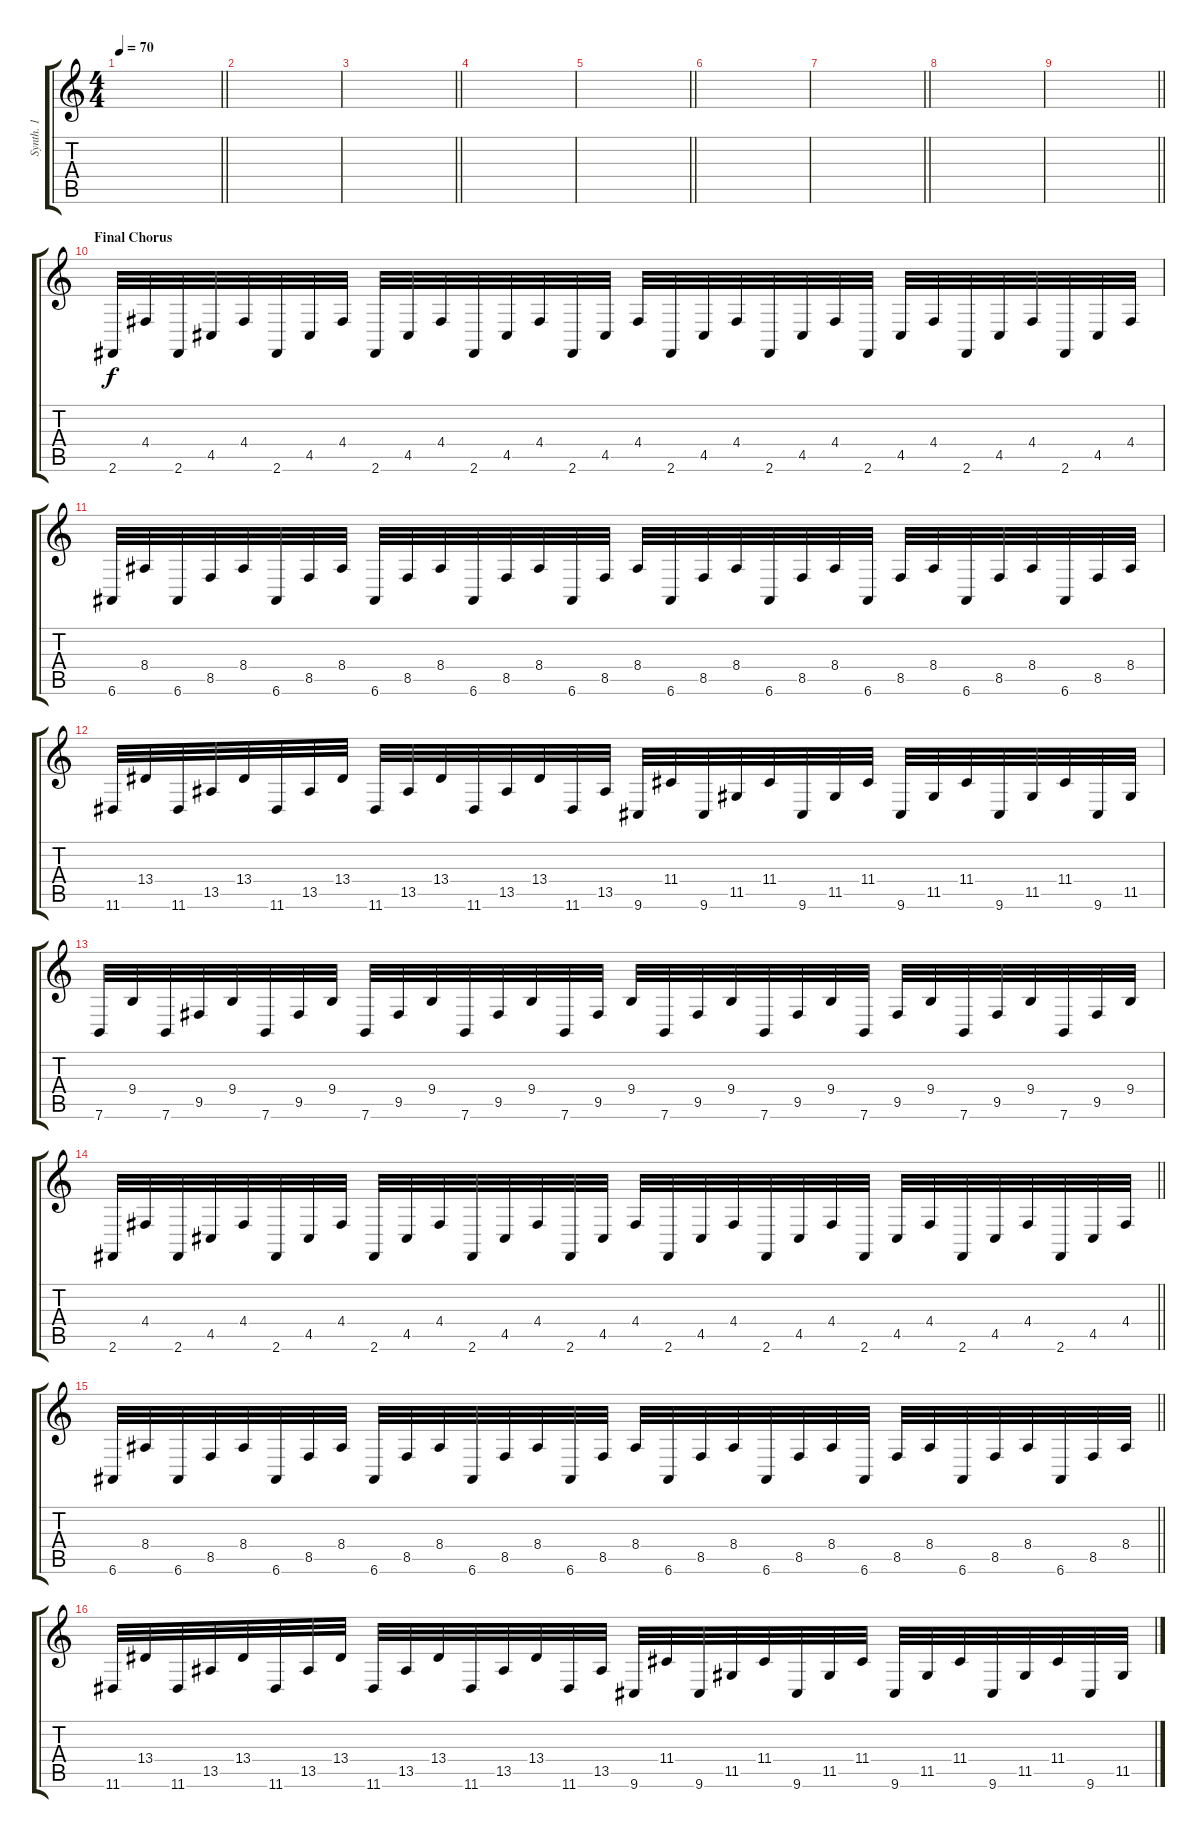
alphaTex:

\track ("Synth. 1" "Synth. 1") {instrument lead2sawtooth}
\staff {score tabs}
\tuning (E4 B3 G3 D3 A2 E2) {hide}
\ts (4 4)
\tempo 70
\clef g2
\barLineRight lightlight
\ks c
|
|
\barLineRight lightlight
|
|
\barLineRight lightlight
|
|
\barLineRight lightlight
|
|
\barLineRight lightlight
|
\section ("" "Final Chorus")
2.6.32 4.4.32 2.6.32 4.5.32 4.4.32 2.6.32 4.5.32 4.4.32 2.6.32 4.5.32 4.4.32 2.6.32 4.5.32 4.4.32 2.6.32 4.5.32 4.4.32 2.6.32 4.5.32 4.4.32 2.6.32 4.5.32 4.4.32 2.6.32 4.5.32 4.4.32 2.6.32 4.5.32 4.4.32 2.6.32 4.5.32 4.4.32 |
6.6.32 8.4.32 6.6.32 8.5.32 8.4.32 6.6.32 8.5.32 8.4.32 6.6.32 8.5.32 8.4.32 6.6.32 8.5.32 8.4.32 6.6.32 8.5.32 8.4.32 6.6.32 8.5.32 8.4.32 6.6.32 8.5.32 8.4.32 6.6.32 8.5.32 8.4.32 6.6.32 8.5.32 8.4.32 6.6.32 8.5.32 8.4.32 |
11.6.32 13.4.32 11.6.32 13.5.32 13.4.32 11.6.32 13.5.32 13.4.32 11.6.32 13.5.32 13.4.32 11.6.32 13.5.32 13.4.32 11.6.32 13.5.32 9.6.32 11.4.32 9.6.32 11.5.32 11.4.32 9.6.32 11.5.32 11.4.32 9.6.32 11.5.32 11.4.32 9.6.32 11.5.32 11.4.32 9.6.32 11.5.32 |
7.6.32 9.4.32 7.6.32 9.5.32 9.4.32 7.6.32 9.5.32 9.4.32 7.6.32 9.5.32 9.4.32 7.6.32 9.5.32 9.4.32 7.6.32 9.5.32 9.4.32 7.6.32 9.5.32 9.4.32 7.6.32 9.5.32 9.4.32 7.6.32 9.5.32 9.4.32 7.6.32 9.5.32 9.4.32 7.6.32 9.5.32 9.4.32 |
\barLineRight lightlight
2.6.32 4.4.32 2.6.32 4.5.32 4.4.32 2.6.32 4.5.32 4.4.32 2.6.32 4.5.32 4.4.32 2.6.32 4.5.32 4.4.32 2.6.32 4.5.32 4.4.32 2.6.32 4.5.32 4.4.32 2.6.32 4.5.32 4.4.32 2.6.32 4.5.32 4.4.32 2.6.32 4.5.32 4.4.32 2.6.32 4.5.32 4.4.32 |
\barLineRight lightlight
6.6.32 8.4.32 6.6.32 8.5.32 8.4.32 6.6.32 8.5.32 8.4.32 6.6.32 8.5.32 8.4.32 6.6.32 8.5.32 8.4.32 6.6.32 8.5.32 8.4.32 6.6.32 8.5.32 8.4.32 6.6.32 8.5.32 8.4.32 6.6.32 8.5.32 8.4.32 6.6.32 8.5.32 8.4.32 6.6.32 8.5.32 8.4.32 |
11.6.32 13.4.32 11.6.32 13.5.32 13.4.32 11.6.32 13.5.32 13.4.32 11.6.32 13.5.32 13.4.32 11.6.32 13.5.32 13.4.32 11.6.32 13.5.32 9.6.32 11.4.32 9.6.32 11.5.32 11.4.32 9.6.32 11.5.32 11.4.32 9.6.32 11.5.32 11.4.32 9.6.32 11.5.32 11.4.32 9.6.32 11.5.32
